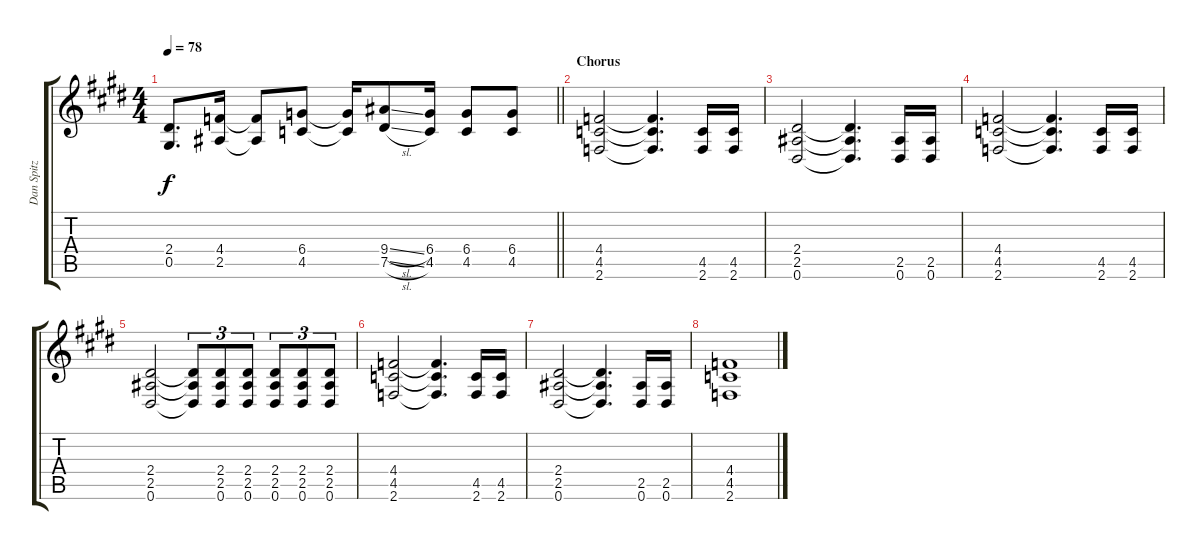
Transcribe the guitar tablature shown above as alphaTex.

\track ("Dan Spitz Rhy" "Dan Spitz ") {instrument distortionguitar}
\staff {score tabs}
\tuning (Eb4 Bb3 Gb3 Db3 Ab2 Eb2) {hide}
\ts (4 4)
\tempo 78
\clef g2
\barLineRight lightlight
\ks e
(2.4 0.5).8{d dy f} (4.4 2.5).16 (4.4{t} 2.5{t}).8 (6.4 4.5).8 (6.4{t} 4.5{t}).16 (9.4{sl} 7.5{sl}).8 (6.4 4.5).16 (6.4 4.5).8 (6.4 4.5).8 |
\section ("" "Chorus")
(4.4 4.5 2.6).2 (4.4{t} 4.5{t} 2.6{t}).4{d} (4.5 2.6).16 (4.5 2.6).16 |
(2.4 2.5 0.6).2 (2.4{t} 2.5{t} 0.6{t}).4{d} (2.5 0.6).16 (2.5 0.6).16 |
(4.4 4.5 2.6).2 (4.4{t} 4.5{t} 2.6{t}).4{d} (4.5 2.6).16 (4.5 2.6).16 |
(2.4 2.5 0.6).2 (2.4{t} 2.5{t} 0.6{t}).8{tu (3 2)} (2.4 2.5 0.6).8{tu (3 2)} (2.4 2.5 0.6).8{tu (3 2)} (2.4 2.5 0.6).8{tu (3 2)} (2.4 2.5 0.6).8{tu (3 2)} (2.4 2.5 0.6).8{tu (3 2)} |
(4.4 4.5 2.6).2 (4.4{t} 4.5{t} 2.6{t}).4{d} (4.5 2.6).16 (4.5 2.6).16 |
(2.4 2.5 0.6).2 (2.4{t} 2.5{t} 0.6{t}).4{d} (2.5 0.6).16 (2.5 0.6).16 |
(4.4 4.5 2.6).1
